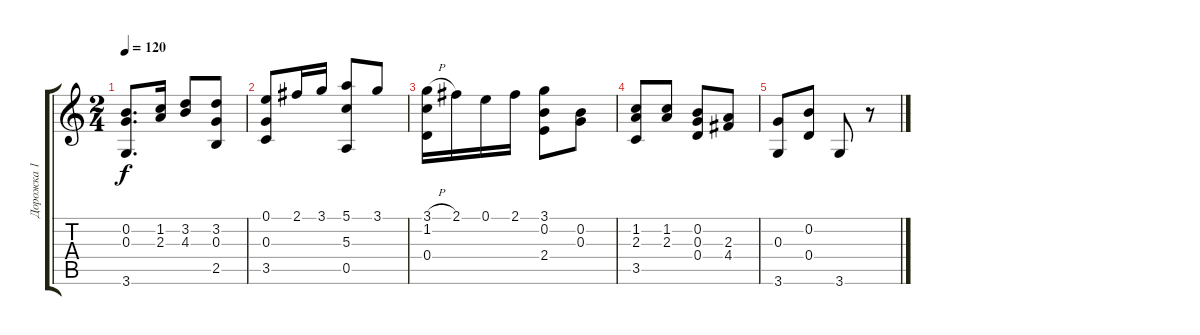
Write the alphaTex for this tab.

\track ("Дорожка 1" "Дорожка 1") {instrument acousticguitarnylon}
\staff {score tabs}
\tuning (E4 B3 G3 D3 A2 E2) {hide}
\ts (2 4)
\tempo 120
\clef g2
\ks c
(0.2 0.3 3.6).8{d dy f} (1.2 2.3).16 (3.2 4.3).8 (3.2 0.3 2.5).8 |
(0.1 0.3 3.5).8 2.1.16 3.1.16 (5.1 5.3 0.5).8 3.1.8 |
(3.1{h} 1.2 0.4).16 2.1.16 0.1.16 2.1.16 (3.1 0.2 2.4).8 (0.2 0.3).8 |
(1.2 2.3 3.5).8 (1.2 2.3).8 (0.2 0.3 0.4).8 (2.3 4.4).8 |
(0.3 3.6).8 (0.2 0.4).8 3.6.8 r.8
